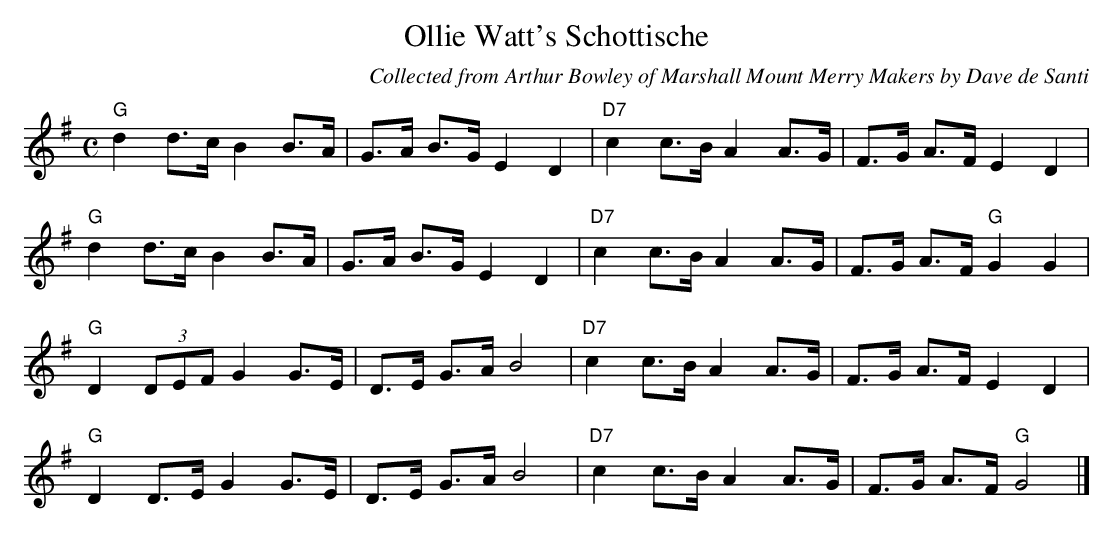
X:1
T:Ollie Watt's Schottische
M:C
L:1/8
C:Collected from Arthur Bowley of Marshall Mount Merry Makers by Dave de Santi
K:G
"G"d2d>cB2B>A|G>A B>GE2D2|"D7"c2c>BA2A>G|F>G A>FE2D2|
"G"d2d>cB2B>A|G>A B>GE2D2|"D7"c2c>BA2A>G|F>G A>F "G"G2G2|
"G"D2 (3DEF G2G>E|D>E G>AB4|"D7"c2c>BA2A>G|F>G A>FE2D2|
"G"D2D>EG2G>E|D>E G>AB4|"D7"c2c>BA2A>G|F>G A>F"G"G4|]
